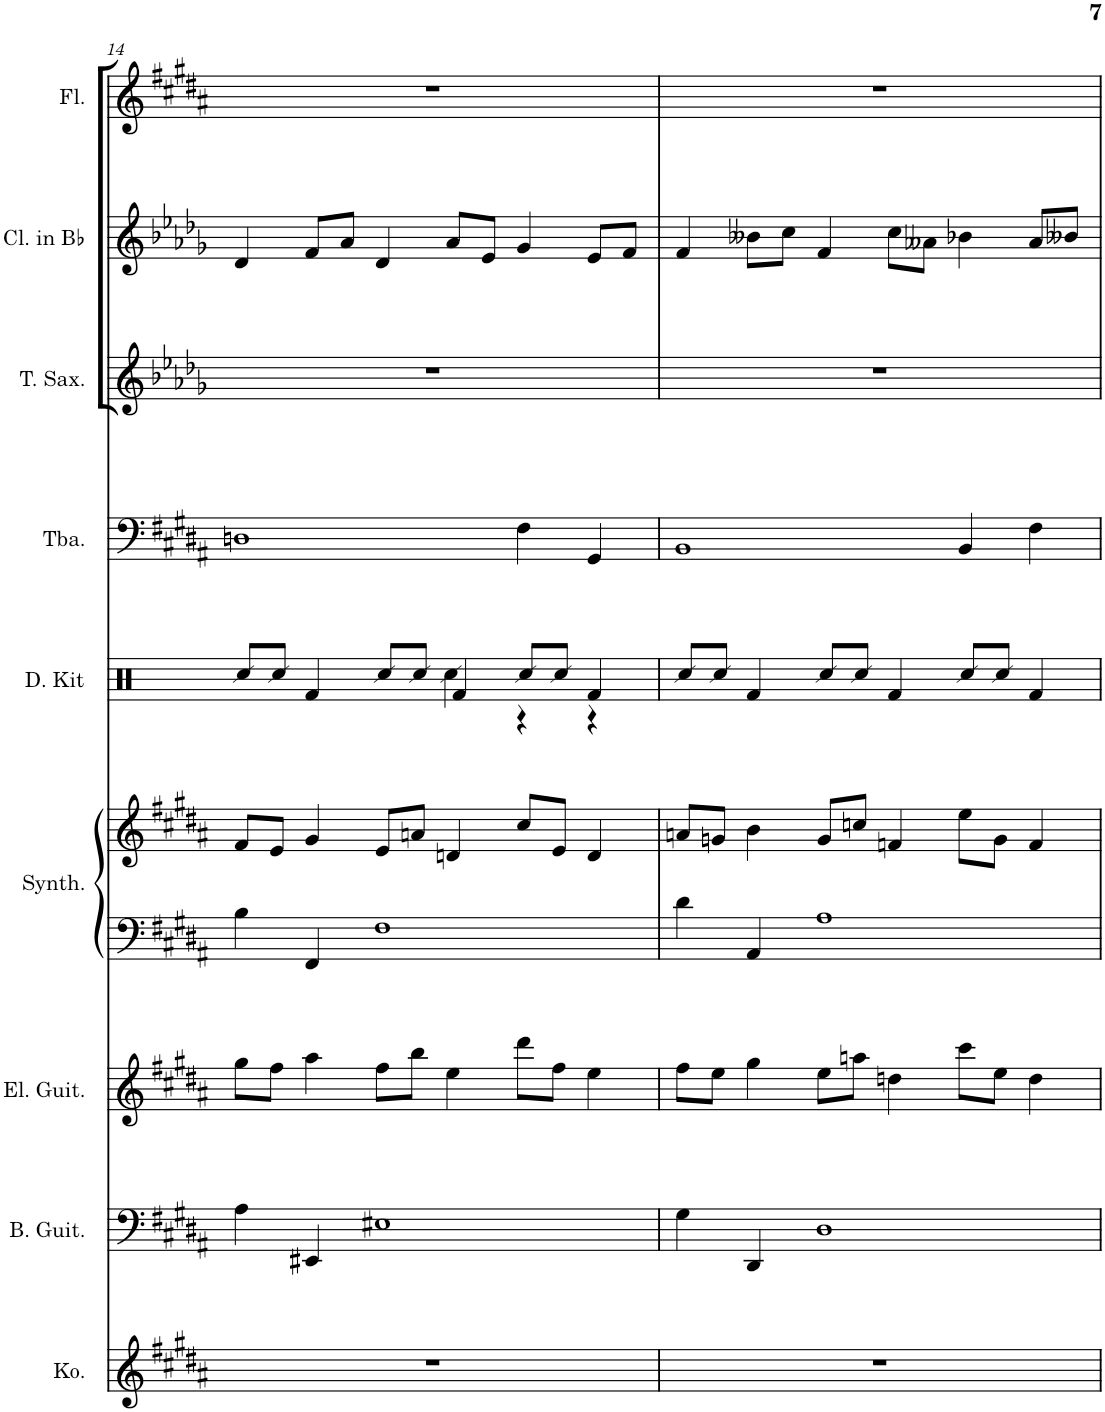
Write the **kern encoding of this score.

**kern	**kern	**kern	**kern	**kern	**kern	**kern	**kern	**kern	**kern
*part9	*part8	*part7	*part6	*part6	*part5	*part4	*part3	*part2	*part1
*staff10	*staff9	*staff8	*staff7	*staff6	*staff5	*staff4	*staff3	*staff2	*staff1
*I"Koto	*I"Bass Guitar	*I"Electric Guitar	*I"Crystal Synthesizer	*	*I"Drum Kit	*I"Tuba	*I"Tenor Saxophone	*I"Clarinet in Bb	*I"Flute
*I'Ko.	*I'B. Guit.	*I'El. Guit.	*I'Synth.	*	*I'D. Kit	*I'Tba.	*I'T. Sax.	*I'Cl. in Bb	*I'Fl.
!!LO:PB:g=z
*clefG2	*clefF4	*clefG2	*clefF4	*clefG2	*clefX	*clefF4	*clefG2	*clefG2	*clefG2
*	*Trd7c12	*Trd7c12	*	*	*	*	*Trd8c14	*Trd1c2	*
*k[f#c#g#d#a#]	*k[f#c#g#d#a#]	*k[f#c#g#d#a#]	*k[f#c#g#d#a#]	*k[f#c#g#d#a#]	*k[]	*k[f#c#g#d#a#]	*k[b-e-a-d-g-]	*k[b-e-a-d-g-]	*k[f#c#g#d#a#]
*M6/4	*M6/4	*M6/4	*M6/4	*M6/4	*M6/4	*M6/4	*M6/4	*M6/4	*M6/4
=14	=14	=14	=14	=14	=14	=14	=14	=14	=14
*	*	*	*	*	*^	*	*	*	*
1.r	4A#\	8gg#\L	4B\	8f#/L	8Rcc/L	2.ryy	1Dn	1.r	4d-/	1.r
.	.	8ff#\J	.	8e/J	8Rcc/J	.	.	.	.	.
.	4EE#X/	4aa#\	4FF#/	4g#/	4Rf/	.	.	.	8f/L	.
.	.	.	.	.	.	.	.	.	8a-/J	.
.	1E#X	8ff#\L	1F#	8e/L	8Rcc/L	.	.	.	4d-/	.
.	.	8bb\J	.	8an/J	8Rcc/J	.	.	.	.	.
.	.	4ee\	.	4dn/	4Rf/	4Rcc\	.	.	8a-/L	.
.	.	.	.	.	.	.	.	.	8e-/J	.
.	.	8ddd#\L	.	8cc#/L	8Rcc/L	4r	4F#\	.	4g-/	.
.	.	8ff#\J	.	8e/J	8Rcc/J	.	.	.	.	.
.	.	4ee\	.	4d/	4Rf/	4r	4GG#/	.	8e-/L	.
.	.	.	.	.	.	.	.	.	8f/J	.
*	*	*	*	*	*v	*v	*	*	*	*
=15	=15	=15	=15	=15	=15	=15	=15	=15	=15
1.r	4G#\	8ff#\L	4d#\	8an/L	8Rcc/L	1BB	1.r	4f/	1.r
.	.	8ee\J	.	8gn/J	8Rcc/J	.	.	.	.
.	4DD#/	4gg#\	4AA#/	4b\	4Rf/	.	.	8b--X\L	.
.	.	.	.	.	.	.	.	8cc\J	.
.	1D#	8ee\L	1A#	8g/L	8Rcc/L	.	.	4f/	.
.	.	8aan\J	.	8ccn/J	8Rcc/J	.	.	.	.
.	.	4ddn\	.	4fn/	4Rf/	.	.	8cc\L	.
.	.	.	.	.	.	.	.	8a--X\J	.
.	.	8ccc#\L	.	8ee\L	8Rcc/L	4BB/	.	4b-X\	.
.	.	8ee\J	.	8g\J	8Rcc/J	.	.	.	.
.	.	4dd\	.	4f/	4Rf/	4F#\	.	8a--/L	.
.	.	.	.	.	.	.	.	8b--X/J	.
=	=	=	=	=	=	=	=	=	=
*-	*-	*-	*-	*-	*-	*-	*-	*-	*-
